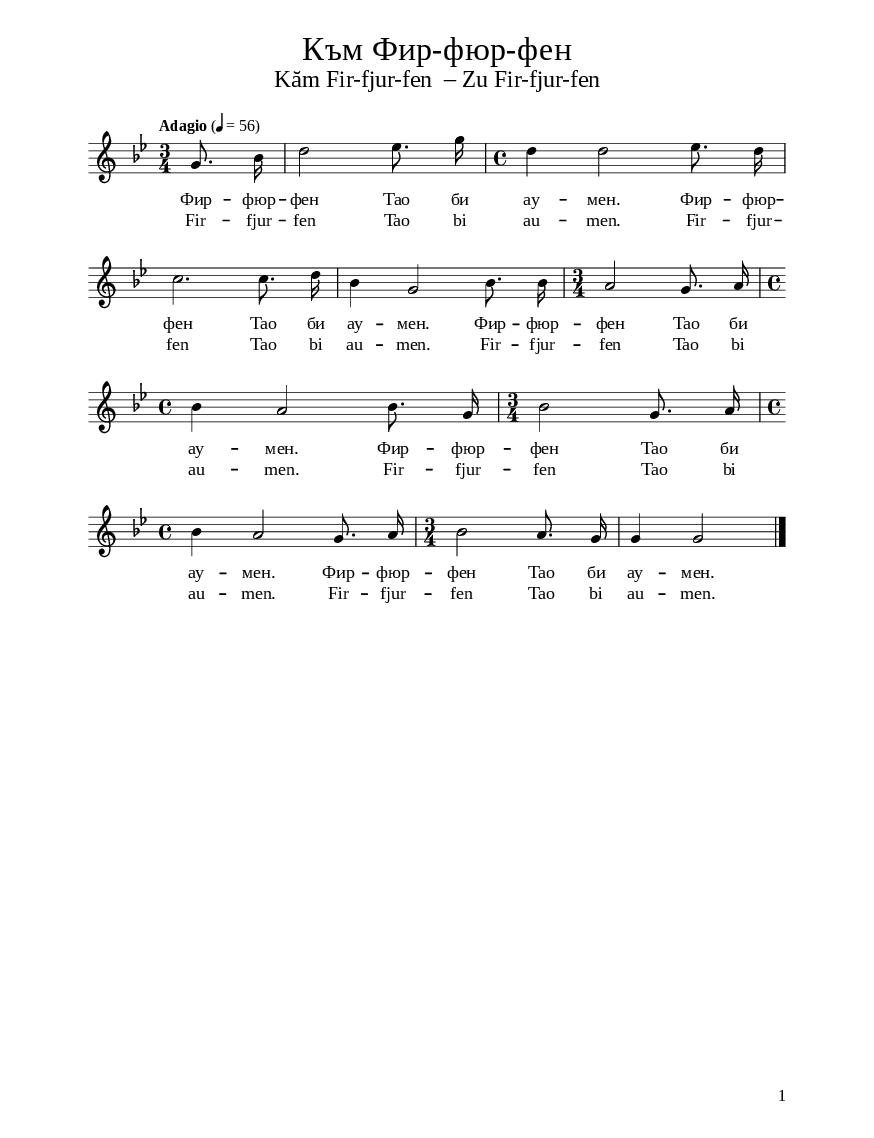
\version "2.24.1"

% include paper part and global functions
\include "include/globals.ily"

\bookpart {
  \label #'ref167
  \tocItem \markup "Към Фир-фюр-фен – Kăm Fir-fjur-fen"
  \include "include/bookpart-paper.ily"
  \score {
    \include "include/score-layout.ily"

    \new Voice \relative  c' {
      \clef treble
      \key g \minor
      \time 3/4
      \tempoFunc "Adagio" 4 "56"
      \autoBeamOff

      \partial 4 g'8. bes16 | d2 es8. g16 | \time 4/4 d4 d2 es8. d16 | \break

      c2. c8. d16 | bes4 g2 bes8. bes16 | \time 3/4 a2 g8. a16| \time 4/4 \break

      bes4 a2 bes8. g16 | \time 3/4 bes2 g8. a16 | \time 4/4 \break

      bes4 a2 g8. a16| \time 3/4 bes2 a8. g16 | g4 g2| \bar ".|:-|." \break
    }

    \addlyrics {
      Фир -- фюр --
      фен Тао би ау -- мен. Фир -- фюр --
      фен Тао би ау -- мен. Фир -- фюр --
      фен Тао би ау -- мен. Фир -- фюр --
      фен Тао би ау -- мен. Фир -- фюр --
      фен Тао би ау -- мен.}
     \addlyrics {
      Fir -- fjur --
      fen Tao bi au -- men. Fir -- fjur --
      fen Tao bi au -- men. Fir -- fjur --
      fen Tao bi au -- men. Fir -- fjur --
      fen Tao bi au -- men. Fir -- fjur --
      fen Tao bi au -- men.}

        \header {
          title = \titleFunc "Към Фир-фюр-фен" "Kăm Fir-fjur-fen  – Zu Fir-fjur-fen"
        }

        \midi{}

      } % score



    

    } % bookpart


